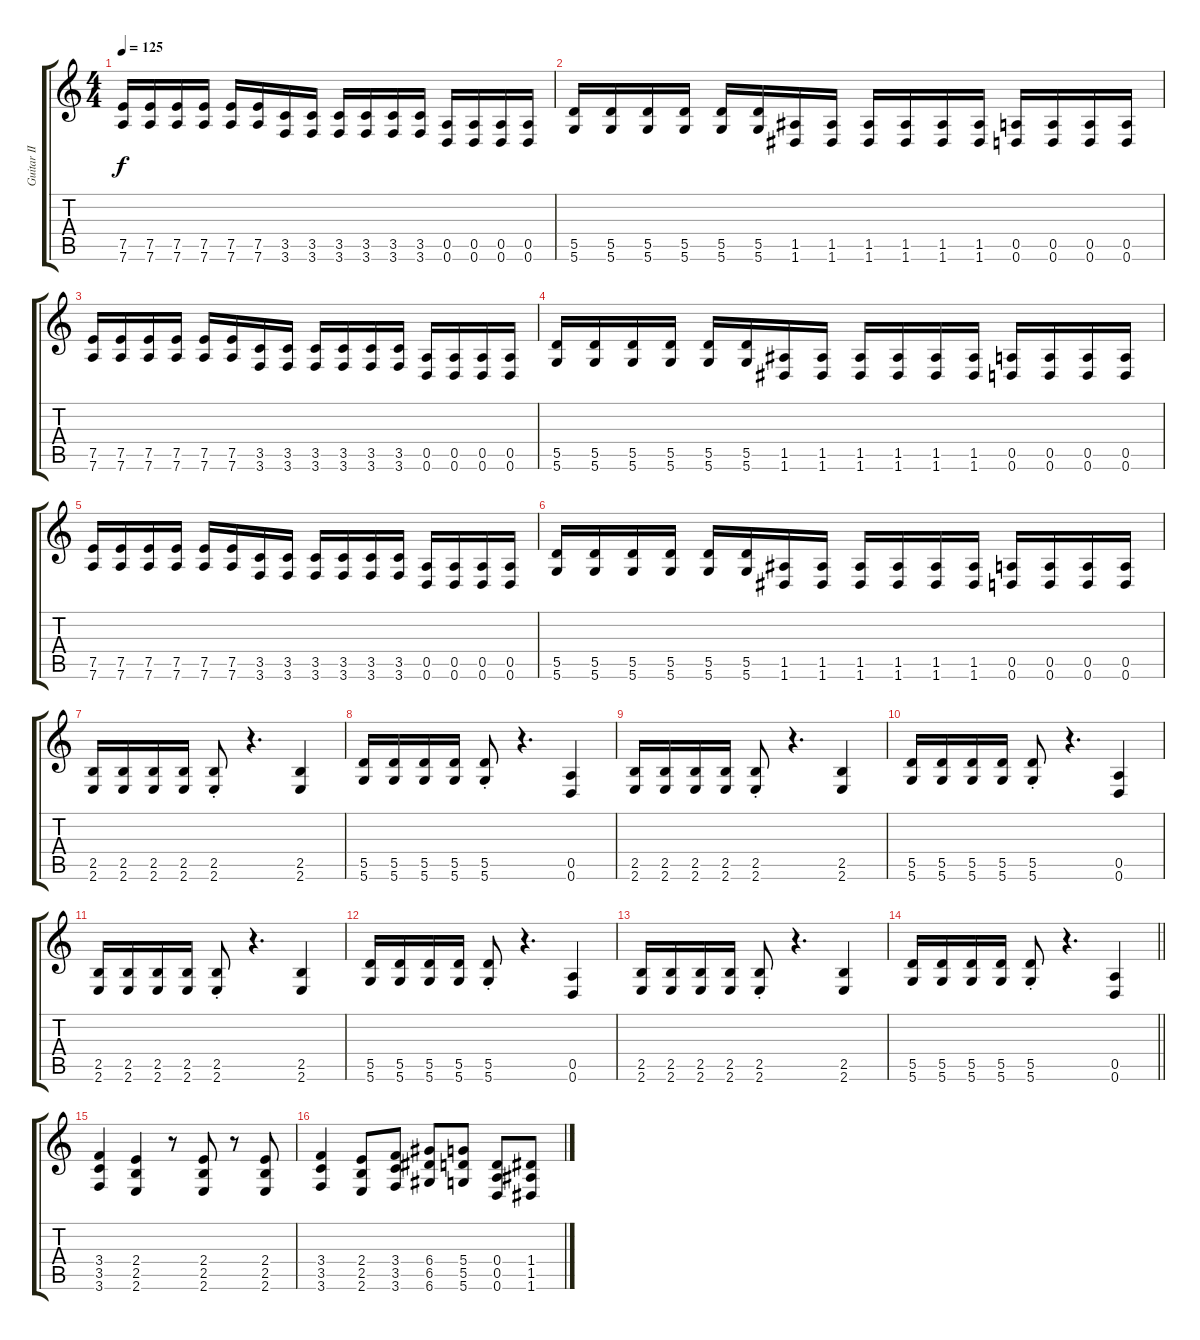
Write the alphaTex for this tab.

\track ("Guitar II" "Guitar II") {instrument distortionguitar}
\staff {score tabs}
\tuning (D4 A3 F3 D3 A2 D2) {hide}
\ts (4 4)
\tempo 125
\clef g2
\ks c
(7.5 7.6).16{dy f} (7.5 7.6).16 (7.5 7.6).16 (7.5 7.6).16 (7.5 7.6).16 (7.5 7.6).16 (3.5 3.6).16 (3.5 3.6).16 (3.5 3.6).16 (3.5 3.6).16 (3.5 3.6).16 (3.5 3.6).16 (0.5 0.6).16 (0.5 0.6).16 (0.5 0.6).16 (0.5 0.6).16 |
(5.5 5.6).16 (5.5 5.6).16 (5.5 5.6).16 (5.5 5.6).16 (5.5 5.6).16 (5.5 5.6).16 (1.5 1.6).16 (1.5 1.6).16 (1.5 1.6).16 (1.5 1.6).16 (1.5 1.6).16 (1.5 1.6).16 (0.5 0.6).16 (0.5 0.6).16 (0.5 0.6).16 (0.5 0.6).16 |
(7.5 7.6).16 (7.5 7.6).16 (7.5 7.6).16 (7.5 7.6).16 (7.5 7.6).16 (7.5 7.6).16 (3.5 3.6).16 (3.5 3.6).16 (3.5 3.6).16 (3.5 3.6).16 (3.5 3.6).16 (3.5 3.6).16 (0.5 0.6).16 (0.5 0.6).16 (0.5 0.6).16 (0.5 0.6).16 |
(5.5 5.6).16 (5.5 5.6).16 (5.5 5.6).16 (5.5 5.6).16 (5.5 5.6).16 (5.5 5.6).16 (1.5 1.6).16 (1.5 1.6).16 (1.5 1.6).16 (1.5 1.6).16 (1.5 1.6).16 (1.5 1.6).16 (0.5 0.6).16 (0.5 0.6).16 (0.5 0.6).16 (0.5 0.6).16 |
(7.5 7.6).16 (7.5 7.6).16 (7.5 7.6).16 (7.5 7.6).16 (7.5 7.6).16 (7.5 7.6).16 (3.5 3.6).16 (3.5 3.6).16 (3.5 3.6).16 (3.5 3.6).16 (3.5 3.6).16 (3.5 3.6).16 (0.5 0.6).16 (0.5 0.6).16 (0.5 0.6).16 (0.5 0.6).16 |
(5.5 5.6).16 (5.5 5.6).16 (5.5 5.6).16 (5.5 5.6).16 (5.5 5.6).16 (5.5 5.6).16 (1.5 1.6).16 (1.5 1.6).16 (1.5 1.6).16 (1.5 1.6).16 (1.5 1.6).16 (1.5 1.6).16 (0.5 0.6).16 (0.5 0.6).16 (0.5 0.6).16 (0.5 0.6).16 |
(2.5 2.6).16 (2.5 2.6).16 (2.5 2.6).16 (2.5 2.6).16 (2.5{st} 2.6{st}).8 r.4{d} (2.5 2.6).4 |
(5.5 5.6).16 (5.5 5.6).16 (5.5 5.6).16 (5.5 5.6).16 (5.5{st} 5.6{st}).8 r.4{d} (0.5 0.6).4 |
(2.5 2.6).16 (2.5 2.6).16 (2.5 2.6).16 (2.5 2.6).16 (2.5{st} 2.6{st}).8 r.4{d} (2.5 2.6).4 |
(5.5 5.6).16 (5.5 5.6).16 (5.5 5.6).16 (5.5 5.6).16 (5.5{st} 5.6{st}).8 r.4{d} (0.5 0.6).4 |
(2.5 2.6).16 (2.5 2.6).16 (2.5 2.6).16 (2.5 2.6).16 (2.5{st} 2.6{st}).8 r.4{d} (2.5 2.6).4 |
(5.5 5.6).16 (5.5 5.6).16 (5.5 5.6).16 (5.5 5.6).16 (5.5{st} 5.6{st}).8 r.4{d} (0.5 0.6).4 |
(2.5 2.6).16 (2.5 2.6).16 (2.5 2.6).16 (2.5 2.6).16 (2.5{st} 2.6{st}).8 r.4{d} (2.5 2.6).4 |
\barLineRight lightlight
(5.5 5.6).16 (5.5 5.6).16 (5.5 5.6).16 (5.5 5.6).16 (5.5{st} 5.6{st}).8 r.4{d} (0.5 0.6).4 |
(3.4 3.5 3.6).4 (2.4 2.5 2.6).4 r.8 (2.4 2.5 2.6).8 r.8 (2.4 2.5 2.6).8 |
(3.4 3.5 3.6).4 (2.4 2.5 2.6).8 (3.4 3.5 3.6).8 (6.4 6.5 6.6).8 (5.4 5.5 5.6).8 (0.4 0.5 0.6).8 (1.4 1.5 1.6).8
